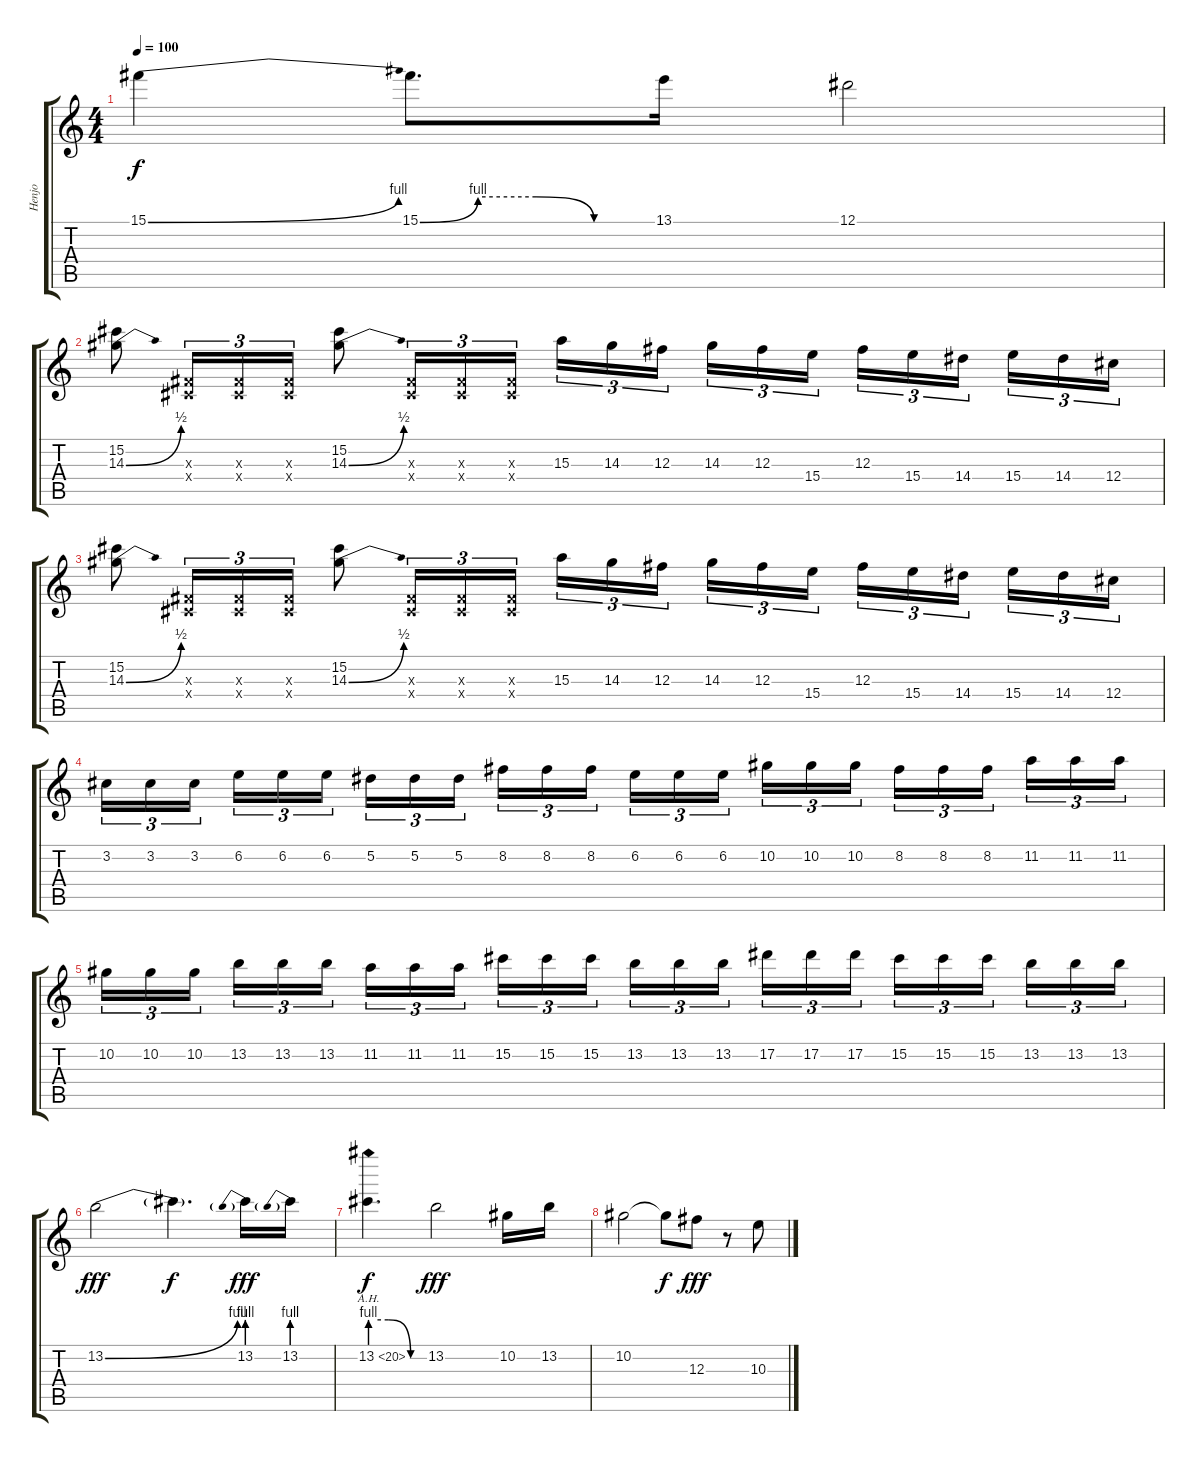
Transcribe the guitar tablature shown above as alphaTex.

\track ("Henjo" "Henjo") {instrument distortionguitar}
\staff {score tabs}
\tuning (Eb4 Bb3 Gb3 Db3 Ab2 Eb2) {hide}
\ts (4 4)
\tempo 100
\clef g2
\ks c
15.1{be (bend 0 0 60 4)}.4{dy f} 15.1{be (custom 0 0 15 4 30 4 45 0 60 0)}.8{d} 13.1.16 12.1.2{instrument distortionguitar} |
(15.2 14.3{be (bend 0 0 60 2)}).8 (0.3{x} 0.4{x}).16{tu (3 2)} (0.3{x} 0.4{x}).16{tu (3 2)} (0.3{x} 0.4{x}).16{tu (3 2)} (15.2 14.3{be (bend 0 0 60 2)}).8 (0.3{x} 0.4{x}).16{tu (3 2)} (0.3{x} 0.4{x}).16{tu (3 2)} (0.3{x} 0.4{x}).16{tu (3 2)} 15.3.16{tu (3 2)} 14.3.16{tu (3 2)} 12.3.16{tu (3 2) beam splitsecondary} 14.3.16{tu (3 2)} 12.3.16{tu (3 2)} 15.4.16{tu (3 2)} 12.3.16{tu (3 2)} 15.4.16{tu (3 2)} 14.4.16{tu (3 2) beam splitsecondary} 15.4.16{tu (3 2)} 14.4.16{tu (3 2)} 12.4.16{tu (3 2)} |
(15.2 14.3{be (bend 0 0 60 2)}).8 (0.3{x} 0.4{x}).16{tu (3 2)} (0.3{x} 0.4{x}).16{tu (3 2)} (0.3{x} 0.4{x}).16{tu (3 2)} (15.2 14.3{be (bend 0 0 60 2)}).8 (0.3{x} 0.4{x}).16{tu (3 2)} (0.3{x} 0.4{x}).16{tu (3 2)} (0.3{x} 0.4{x}).16{tu (3 2)} 15.3.16{tu (3 2)} 14.3.16{tu (3 2)} 12.3.16{tu (3 2) beam splitsecondary} 14.3.16{tu (3 2)} 12.3.16{tu (3 2)} 15.4.16{tu (3 2)} 12.3.16{tu (3 2)} 15.4.16{tu (3 2)} 14.4.16{tu (3 2) beam splitsecondary} 15.4.16{tu (3 2)} 14.4.16{tu (3 2)} 12.4.16{tu (3 2)} |
3.2.16{tu (3 2)} 3.2.16{tu (3 2)} 3.2.16{tu (3 2) beam splitsecondary} 6.2.16{tu (3 2)} 6.2.16{tu (3 2)} 6.2.16{tu (3 2)} 5.2.16{tu (3 2)} 5.2.16{tu (3 2)} 5.2.16{tu (3 2) beam splitsecondary} 8.2.16{tu (3 2)} 8.2.16{tu (3 2)} 8.2.16{tu (3 2)} 6.2.16{tu (3 2)} 6.2.16{tu (3 2)} 6.2.16{tu (3 2) beam splitsecondary} 10.2.16{tu (3 2)} 10.2.16{tu (3 2)} 10.2.16{tu (3 2)} 8.2.16{tu (3 2)} 8.2.16{tu (3 2)} 8.2.16{tu (3 2) beam splitsecondary} 11.2.16{tu (3 2)} 11.2.16{tu (3 2)} 11.2.16{tu (3 2)} |
10.2.16{tu (3 2)} 10.2.16{tu (3 2)} 10.2.16{tu (3 2) beam splitsecondary} 13.2.16{tu (3 2)} 13.2.16{tu (3 2)} 13.2.16{tu (3 2)} 11.2.16{tu (3 2)} 11.2.16{tu (3 2)} 11.2.16{tu (3 2) beam splitsecondary} 15.2.16{tu (3 2)} 15.2.16{tu (3 2)} 15.2.16{tu (3 2)} 13.2.16{tu (3 2)} 13.2.16{tu (3 2)} 13.2.16{tu (3 2) beam splitsecondary} 17.2.16{tu (3 2)} 17.2.16{tu (3 2)} 17.2.16{tu (3 2)} 15.2.16{tu (3 2)} 15.2.16{tu (3 2)} 15.2.16{tu (3 2) beam splitsecondary} 13.2.16{tu (3 2)} 13.2.16{tu (3 2)} 13.2.16{tu (3 2)} |
13.2{be (bend 0 0 60 4)}.2{dy fff} 13.2{t}.4{d dy f} 13.2{be (prebend 0 4 60 4)}.16{dy fff} 13.2{be (prebend 0 4 60 4)}.16 |
13.2{be (custom 0 4 20 4 45 0 60 0) ah 7}.4{d dy f} 13.2.2{dy fff} 10.2.16 13.2.16 |
10.2.2 10.2{t}.8{dy f} 12.3.8{dy fff} r.8 10.3.8
